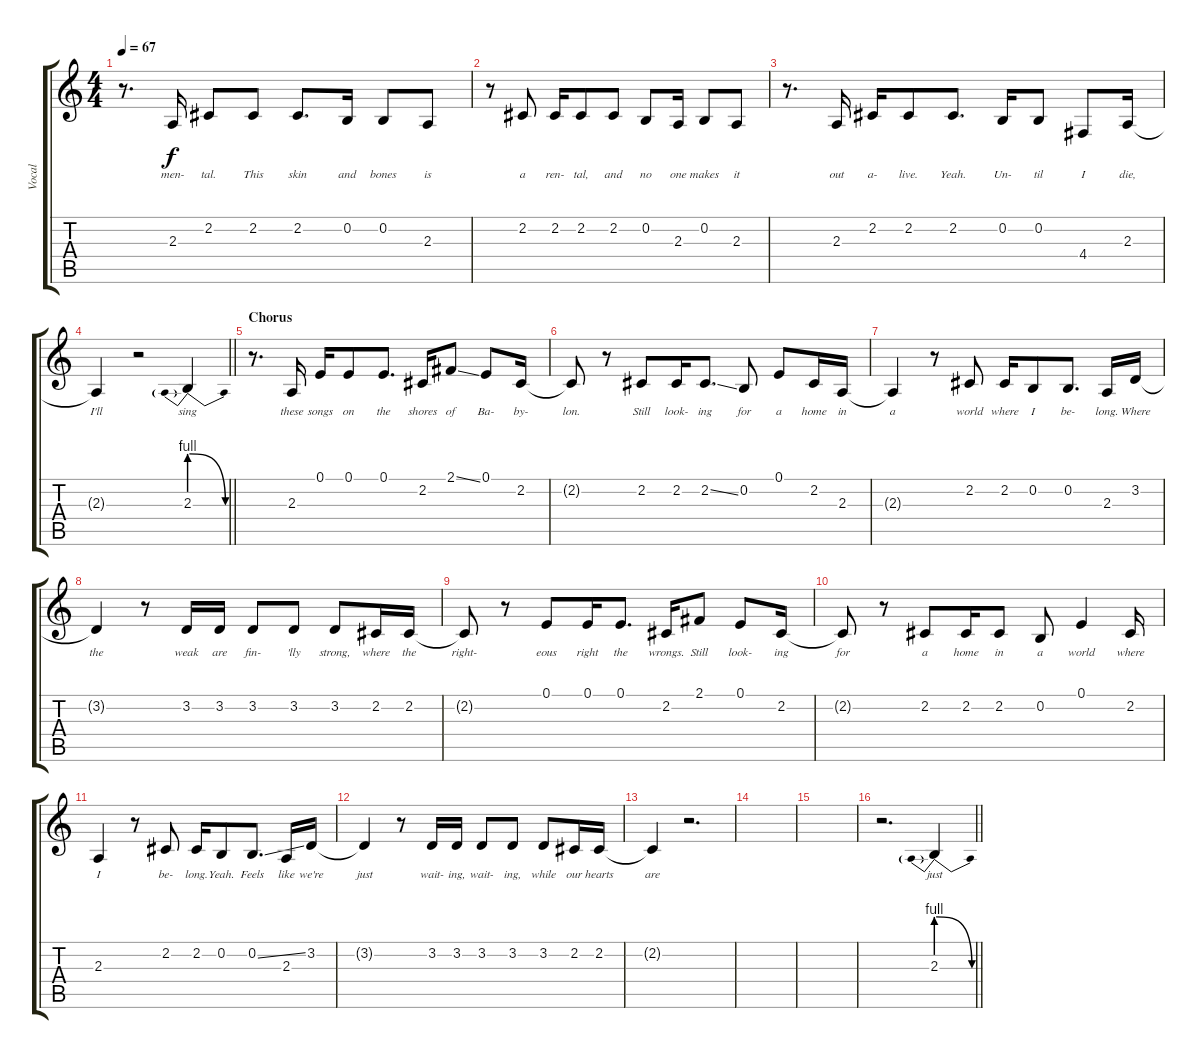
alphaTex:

\track ("Vocal" "Vocal") {instrument clarinet}
\staff {score tabs}
\tuning (E4 B3 G3 D3 A2 E2) {hide}
\ts (4 4)
\tempo 67
\clef g2
\ks c
r.8{d dy f} 2.3.16{lyrics (0 "men-") lyrics (1 "") lyrics (2 "") lyrics (3 "") lyrics (4 "")} 2.2.8{lyrics (0 "tal.") lyrics (1 "") lyrics (2 "") lyrics (3 "") lyrics (4 "")} 2.2.8{lyrics (0 "This") lyrics (1 "") lyrics (2 "") lyrics (3 "") lyrics (4 "")} 2.2.8{d lyrics (0 "skin") lyrics (1 "") lyrics (2 "") lyrics (3 "") lyrics (4 "")} 0.2.16{lyrics (0 "and") lyrics (1 "") lyrics (2 "") lyrics (3 "") lyrics (4 "")} 0.2.8{lyrics (0 "bones") lyrics (1 "") lyrics (2 "") lyrics (3 "") lyrics (4 "")} 2.3.8{lyrics (0 "is") lyrics (1 "") lyrics (2 "") lyrics (3 "") lyrics (4 "")} |
r.8 2.2.8{lyrics (0 "a") lyrics (1 "") lyrics (2 "") lyrics (3 "") lyrics (4 "")} 2.2.16{lyrics (0 "ren-") lyrics (1 "") lyrics (2 "") lyrics (3 "") lyrics (4 "")} 2.2.8{lyrics (0 "tal,") lyrics (1 "") lyrics (2 "") lyrics (3 "") lyrics (4 "")} 2.2.8{lyrics (0 "and") lyrics (1 "") lyrics (2 "") lyrics (3 "") lyrics (4 "")} 0.2.8{lyrics (0 "no") lyrics (1 "") lyrics (2 "") lyrics (3 "") lyrics (4 "")} 2.3.16{lyrics (0 "one") lyrics (1 "") lyrics (2 "") lyrics (3 "") lyrics (4 "")} 0.2.8{lyrics (0 "makes") lyrics (1 "") lyrics (2 "") lyrics (3 "") lyrics (4 "")} 2.3.8{lyrics (0 "it") lyrics (1 "") lyrics (2 "") lyrics (3 "") lyrics (4 "")} |
r.8{d} 2.3.16{lyrics (0 "out") lyrics (1 "") lyrics (2 "") lyrics (3 "") lyrics (4 "")} 2.2.16{lyrics (0 "a-") lyrics (1 "") lyrics (2 "") lyrics (3 "") lyrics (4 "")} 2.2.8{lyrics (0 "live.") lyrics (1 "") lyrics (2 "") lyrics (3 "") lyrics (4 "")} 2.2.8{d lyrics (0 "Yeah.") lyrics (1 "") lyrics (2 "") lyrics (3 "") lyrics (4 "")} 0.2.16{lyrics (0 "Un-") lyrics (1 "") lyrics (2 "") lyrics (3 "") lyrics (4 "")} 0.2.8{lyrics (0 "til") lyrics (1 "") lyrics (2 "") lyrics (3 "") lyrics (4 "")} 4.4.8{lyrics (0 "I") lyrics (1 "") lyrics (2 "") lyrics (3 "") lyrics (4 "")} 2.3.16{lyrics (0 "die,") lyrics (1 "") lyrics (2 "") lyrics (3 "") lyrics (4 "")} |
\barLineRight lightlight
2.3{t}.4{lyrics (0 "I'll") lyrics (1 "") lyrics (2 "") lyrics (3 "") lyrics (4 "")} r.2 2.3{be (prebendrelease 0 4 60 0)}.4{lyrics (0 "sing") lyrics (1 "") lyrics (2 "") lyrics (3 "") lyrics (4 "")} |
\section ("" "Chorus")
r.8{d} 2.3.16{lyrics (0 "these") lyrics (1 "") lyrics (2 "") lyrics (3 "") lyrics (4 "")} 0.1.16{lyrics (0 "songs") lyrics (1 "") lyrics (2 "") lyrics (3 "") lyrics (4 "")} 0.1.8{lyrics (0 "on") lyrics (1 "") lyrics (2 "") lyrics (3 "") lyrics (4 "")} 0.1.8{d lyrics (0 "the") lyrics (1 "") lyrics (2 "") lyrics (3 "") lyrics (4 "")} 2.2.16{lyrics (0 "shores") lyrics (1 "") lyrics (2 "") lyrics (3 "") lyrics (4 "")} 2.1{ss}.8{lyrics (0 "of") lyrics (1 "") lyrics (2 "") lyrics (3 "") lyrics (4 "")} 0.1.8{lyrics (0 "Ba-") lyrics (1 "") lyrics (2 "") lyrics (3 "") lyrics (4 "")} 2.2.16{lyrics (0 "by-") lyrics (1 "") lyrics (2 "") lyrics (3 "") lyrics (4 "")} |
2.2{t}.8{lyrics (0 "lon.") lyrics (1 "") lyrics (2 "") lyrics (3 "") lyrics (4 "")} r.8 2.2.8{lyrics (0 "Still") lyrics (1 "") lyrics (2 "") lyrics (3 "") lyrics (4 "")} 2.2.16{lyrics (0 "look-") lyrics (1 "") lyrics (2 "") lyrics (3 "") lyrics (4 "")} 2.2{ss}.8{d lyrics (0 "ing") lyrics (1 "") lyrics (2 "") lyrics (3 "") lyrics (4 "")} 0.2.8{lyrics (0 "for") lyrics (1 "") lyrics (2 "") lyrics (3 "") lyrics (4 "")} 0.1.8{lyrics (0 "a") lyrics (1 "") lyrics (2 "") lyrics (3 "") lyrics (4 "")} 2.2.16{lyrics (0 "home") lyrics (1 "") lyrics (2 "") lyrics (3 "") lyrics (4 "")} 2.3.16{lyrics (0 "in") lyrics (1 "") lyrics (2 "") lyrics (3 "") lyrics (4 "")} |
2.3{t}.4{lyrics (0 "a") lyrics (1 "") lyrics (2 "") lyrics (3 "") lyrics (4 "")} r.8 2.2.8{lyrics (0 "world") lyrics (1 "") lyrics (2 "") lyrics (3 "") lyrics (4 "")} 2.2.16{lyrics (0 "where") lyrics (1 "") lyrics (2 "") lyrics (3 "") lyrics (4 "")} 0.2.8{lyrics (0 "I") lyrics (1 "") lyrics (2 "") lyrics (3 "") lyrics (4 "")} 0.2.8{d lyrics (0 "be-") lyrics (1 "") lyrics (2 "") lyrics (3 "") lyrics (4 "")} 2.3.16{lyrics (0 "long.") lyrics (1 "") lyrics (2 "") lyrics (3 "") lyrics (4 "")} 3.2.16{lyrics (0 "Where") lyrics (1 "") lyrics (2 "") lyrics (3 "") lyrics (4 "")} |
3.2{t}.4{lyrics (0 "the") lyrics (1 "") lyrics (2 "") lyrics (3 "") lyrics (4 "")} r.8 3.2.16{lyrics (0 "weak") lyrics (1 "") lyrics (2 "") lyrics (3 "") lyrics (4 "")} 3.2.16{lyrics (0 "are") lyrics (1 "") lyrics (2 "") lyrics (3 "") lyrics (4 "")} 3.2.8{lyrics (0 "fin-") lyrics (1 "") lyrics (2 "") lyrics (3 "") lyrics (4 "")} 3.2.8{lyrics (0 "'lly") lyrics (1 "") lyrics (2 "") lyrics (3 "") lyrics (4 "")} 3.2.8{lyrics (0 "strong,") lyrics (1 "") lyrics (2 "") lyrics (3 "") lyrics (4 "")} 2.2.16{lyrics (0 "where") lyrics (1 "") lyrics (2 "") lyrics (3 "") lyrics (4 "")} 2.2.16{lyrics (0 "the") lyrics (1 "") lyrics (2 "") lyrics (3 "") lyrics (4 "")} |
2.2{t}.8{lyrics (0 "right-") lyrics (1 "") lyrics (2 "") lyrics (3 "") lyrics (4 "")} r.8 0.1.8{lyrics (0 "eous") lyrics (1 "") lyrics (2 "") lyrics (3 "") lyrics (4 "")} 0.1.16{lyrics (0 "right") lyrics (1 "") lyrics (2 "") lyrics (3 "") lyrics (4 "")} 0.1.8{d lyrics (0 "the") lyrics (1 "") lyrics (2 "") lyrics (3 "") lyrics (4 "")} 2.2.16{lyrics (0 "wrongs.") lyrics (1 "") lyrics (2 "") lyrics (3 "") lyrics (4 "")} 2.1.8{lyrics (0 "Still") lyrics (1 "") lyrics (2 "") lyrics (3 "") lyrics (4 "")} 0.1.8{lyrics (0 "look-") lyrics (1 "") lyrics (2 "") lyrics (3 "") lyrics (4 "")} 2.2.16{lyrics (0 "ing") lyrics (1 "") lyrics (2 "") lyrics (3 "") lyrics (4 "")} |
2.2{t}.8{lyrics (0 "for") lyrics (1 "") lyrics (2 "") lyrics (3 "") lyrics (4 "")} r.8 2.2.8{lyrics (0 "a") lyrics (1 "") lyrics (2 "") lyrics (3 "") lyrics (4 "")} 2.2.16{lyrics (0 "home") lyrics (1 "") lyrics (2 "") lyrics (3 "") lyrics (4 "")} 2.2.8{lyrics (0 "in") lyrics (1 "") lyrics (2 "") lyrics (3 "") lyrics (4 "")} 0.2.8{lyrics (0 "a") lyrics (1 "") lyrics (2 "") lyrics (3 "") lyrics (4 "")} 0.1.4{lyrics (0 "world") lyrics (1 "") lyrics (2 "") lyrics (3 "") lyrics (4 "")} 2.2.16{lyrics (0 "where") lyrics (1 "") lyrics (2 "") lyrics (3 "") lyrics (4 "")} |
2.3.4{lyrics (0 "I") lyrics (1 "") lyrics (2 "") lyrics (3 "") lyrics (4 "")} r.8 2.2.8{lyrics (0 "be-") lyrics (1 "") lyrics (2 "") lyrics (3 "") lyrics (4 "")} 2.2.16{lyrics (0 "long.") lyrics (1 "") lyrics (2 "") lyrics (3 "") lyrics (4 "")} 0.2.8{lyrics (0 "Yeah.") lyrics (1 "") lyrics (2 "") lyrics (3 "") lyrics (4 "")} 0.2{ss}.8{d lyrics (0 "Feels") lyrics (1 "") lyrics (2 "") lyrics (3 "") lyrics (4 "")} 2.3.16{lyrics (0 "like") lyrics (1 "") lyrics (2 "") lyrics (3 "") lyrics (4 "")} 3.2.16{lyrics (0 "we're") lyrics (1 "") lyrics (2 "") lyrics (3 "") lyrics (4 "")} |
3.2{t}.4{lyrics (0 "just") lyrics (1 "") lyrics (2 "") lyrics (3 "") lyrics (4 "")} r.8 3.2.16{lyrics (0 "wait-") lyrics (1 "") lyrics (2 "") lyrics (3 "") lyrics (4 "")} 3.2.16{lyrics (0 "ing,") lyrics (1 "") lyrics (2 "") lyrics (3 "") lyrics (4 "")} 3.2.8{lyrics (0 "wait-") lyrics (1 "") lyrics (2 "") lyrics (3 "") lyrics (4 "")} 3.2.8{lyrics (0 "ing,") lyrics (1 "") lyrics (2 "") lyrics (3 "") lyrics (4 "")} 3.2.8{lyrics (0 "while") lyrics (1 "") lyrics (2 "") lyrics (3 "") lyrics (4 "")} 2.2.16{lyrics (0 "our") lyrics (1 "") lyrics (2 "") lyrics (3 "") lyrics (4 "")} 2.2.16{lyrics (0 "hearts") lyrics (1 "") lyrics (2 "") lyrics (3 "") lyrics (4 "")} |
2.2{t}.4{lyrics (0 "are") lyrics (1 "") lyrics (2 "") lyrics (3 "") lyrics (4 "")} r.2{d} |
|
|
\barLineRight lightlight
r.2{d} 2.3{be (prebendrelease 0 4 60 0)}.4{lyrics (0 "just") lyrics (1 "") lyrics (2 "") lyrics (3 "") lyrics (4 "")}
